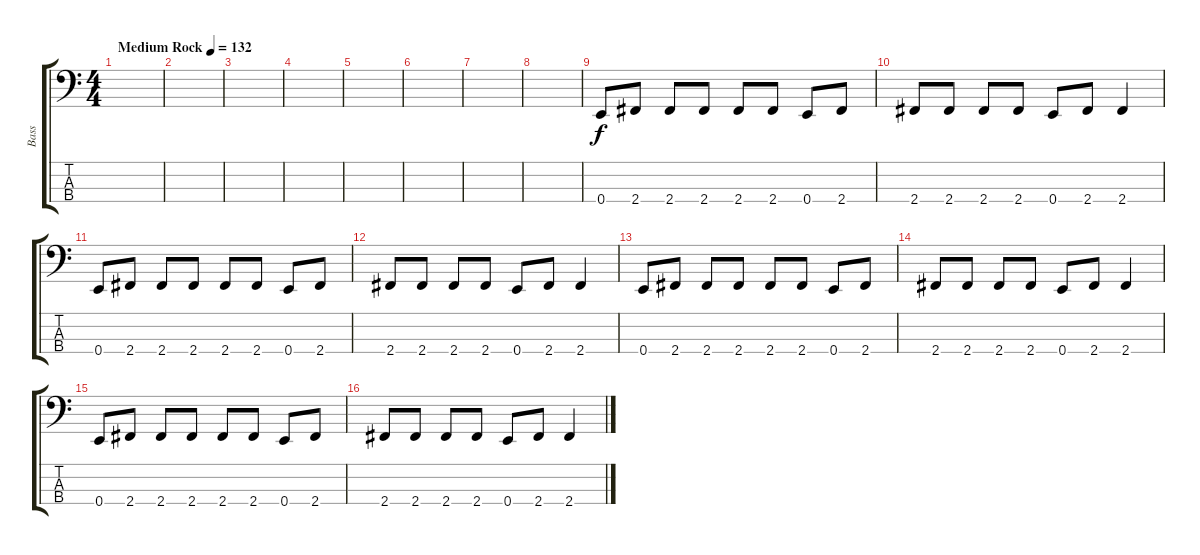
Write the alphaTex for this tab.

\track ("Bass" "Bass") {instrument electricbasspick}
\staff {score tabs}
\tuning (G2 D2 A1 E1) {hide}
\ts (4 4)
\tempo (132 "Medium Rock")
\clef f4
\ks c
|
|
|
|
|
|
|
|
0.4.8 2.4.8 2.4.8 2.4.8 2.4.8 2.4.8 0.4.8 2.4.8 |
2.4.8 2.4.8 2.4.8 2.4.8 0.4.8 2.4.8 2.4.4 |
0.4.8 2.4.8 2.4.8 2.4.8 2.4.8 2.4.8 0.4.8 2.4.8 |
2.4.8 2.4.8 2.4.8 2.4.8 0.4.8 2.4.8 2.4.4 |
0.4.8 2.4.8 2.4.8 2.4.8 2.4.8 2.4.8 0.4.8 2.4.8 |
2.4.8 2.4.8 2.4.8 2.4.8 0.4.8 2.4.8 2.4.4 |
0.4.8 2.4.8 2.4.8 2.4.8 2.4.8 2.4.8 0.4.8 2.4.8 |
2.4.8 2.4.8 2.4.8 2.4.8 0.4.8 2.4.8 2.4.4
